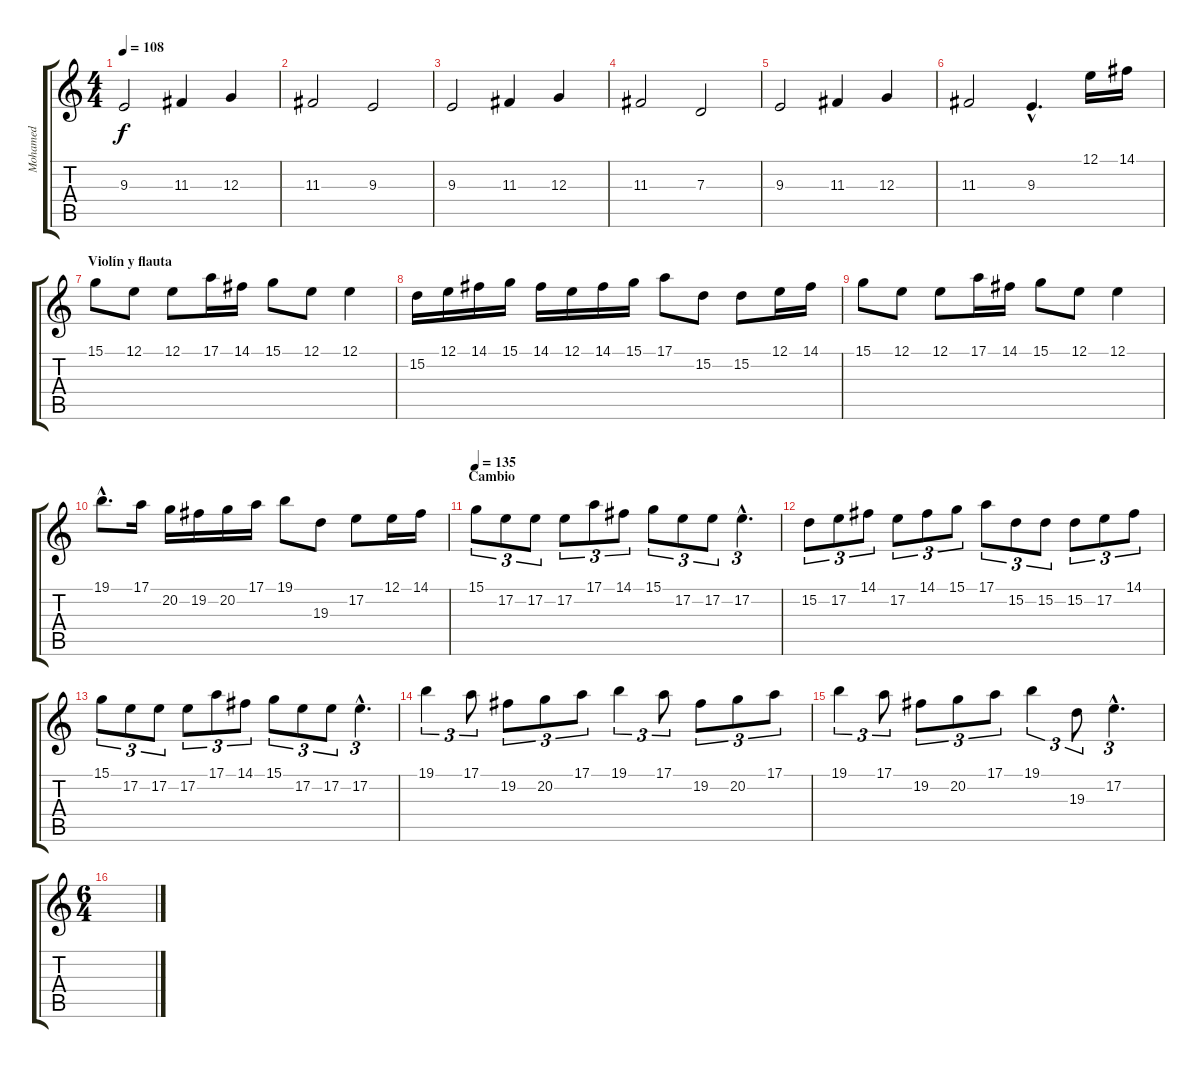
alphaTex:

\track ("Mohamed" "Mohamed") {instrument violin}
\staff {score tabs}
\tuning (E4 B3 G3 D3 A2 E2) {hide}
\ts (4 4)
\tempo 108
\clef g2
\ks c
9.3.2{dy f} 11.3.4 12.3.4 |
11.3.2 9.3.2 |
9.3.2{volume 16 instrument choiraahs} 11.3.4 12.3.4 |
11.3.2 7.3.2 |
9.3.2 11.3.4 12.3.4 |
11.3.2 9.3{hac}.4{d} 12.1.16{volume 14 instrument violin} 14.1.16 |
\section ("" "Violín y flauta")
15.1.8{instrument violin} 12.1.8 12.1.8 17.1.16 14.1.16 15.1.8 12.1.8 12.1.4 |
15.2.16 12.1.16 14.1.16 15.1.16 14.1.16 12.1.16 14.1.16 15.1.16 17.1.8 15.2.8 15.2.8 12.1.16 14.1.16 |
15.1.8 12.1.8 12.1.8 17.1.16 14.1.16 15.1.8 12.1.8 12.1.4 |
19.1{hac}.8{d} 17.1.16 20.2.16 19.2.16 20.2.16 17.1.16 19.1.8 19.3.8 17.2.8 12.1.16 14.1.16 |
\section ("" "Cambio")
\tempo 135
15.1.8{tu (3 2)} 17.2.8{tu (3 2)} 17.2.8{tu (3 2)} 17.2.8{tu (3 2)} 17.1.8{tu (3 2)} 14.1.8{tu (3 2)} 15.1.8{tu (3 2)} 17.2.8{tu (3 2)} 17.2.8{tu (3 2)} 17.2{hac}.4{d tu (3 2)} |
15.2.8{tu (3 2)} 17.2.8{tu (3 2)} 14.1.8{tu (3 2)} 17.2.8{tu (3 2)} 14.1.8{tu (3 2)} 15.1.8{tu (3 2)} 17.1.8{tu (3 2)} 15.2.8{tu (3 2)} 15.2.8{tu (3 2)} 15.2.8{tu (3 2)} 17.2.8{tu (3 2)} 14.1.8{tu (3 2)} |
15.1.8{tu (3 2)} 17.2.8{tu (3 2)} 17.2.8{tu (3 2)} 17.2.8{tu (3 2)} 17.1.8{tu (3 2)} 14.1.8{tu (3 2)} 15.1.8{tu (3 2)} 17.2.8{tu (3 2)} 17.2.8{tu (3 2)} 17.2{hac}.4{d tu (3 2)} |
19.1.4{tu (3 2)} 17.1.8{tu (3 2)} 19.2.8{tu (3 2)} 20.2.8{tu (3 2)} 17.1.8{tu (3 2)} 19.1.4{tu (3 2)} 17.1.8{tu (3 2)} 19.2.8{tu (3 2)} 20.2.8{tu (3 2)} 17.1.8{tu (3 2)} |
19.1.4{tu (3 2)} 17.1.8{tu (3 2)} 19.2.8{tu (3 2)} 20.2.8{tu (3 2)} 17.1.8{tu (3 2)} 19.1.4{tu (3 2)} 19.3.8{tu (3 2)} 17.2{hac}.4{d tu (3 2)} |
\ts (6 4)
